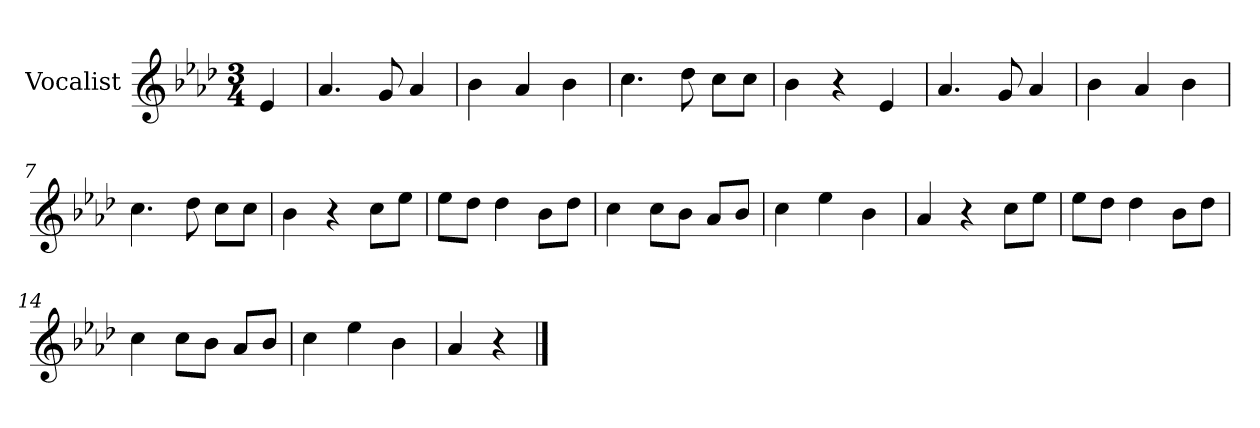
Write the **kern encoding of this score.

**kern
*part1
*staff1
*I"Vocalist
*k[b-e-a-d-]
*A-:
*M3/4
=
4e-
=1
4.a-
8g
4a-
=2
4b-
4a-
4b-
=3
4.cc
8dd-
8ccL
8ccJ
=4
4b-
4r
4e-
=5
4.a-
8g
4a-
=6
4b-
4a-
4b-
=7
4.cc
8dd-
8ccL
8ccJ
=8
4b-
4r
8ccL
8ee-J
=9
8ee-L
8dd-J
4dd-
8b-L
8dd-J
=10
4cc
8ccL
8b-J
8a-L
8b-J
=11
4cc
4ee-
4b-
=12
4a-
4r
8ccL
8ee-J
=13
8ee-L
8dd-J
4dd-
8b-L
8dd-J
=14
4cc
8ccL
8b-J
8a-L
8b-J
=15
4cc
4ee-
4b-
=16
4a-
4r
==
*-
